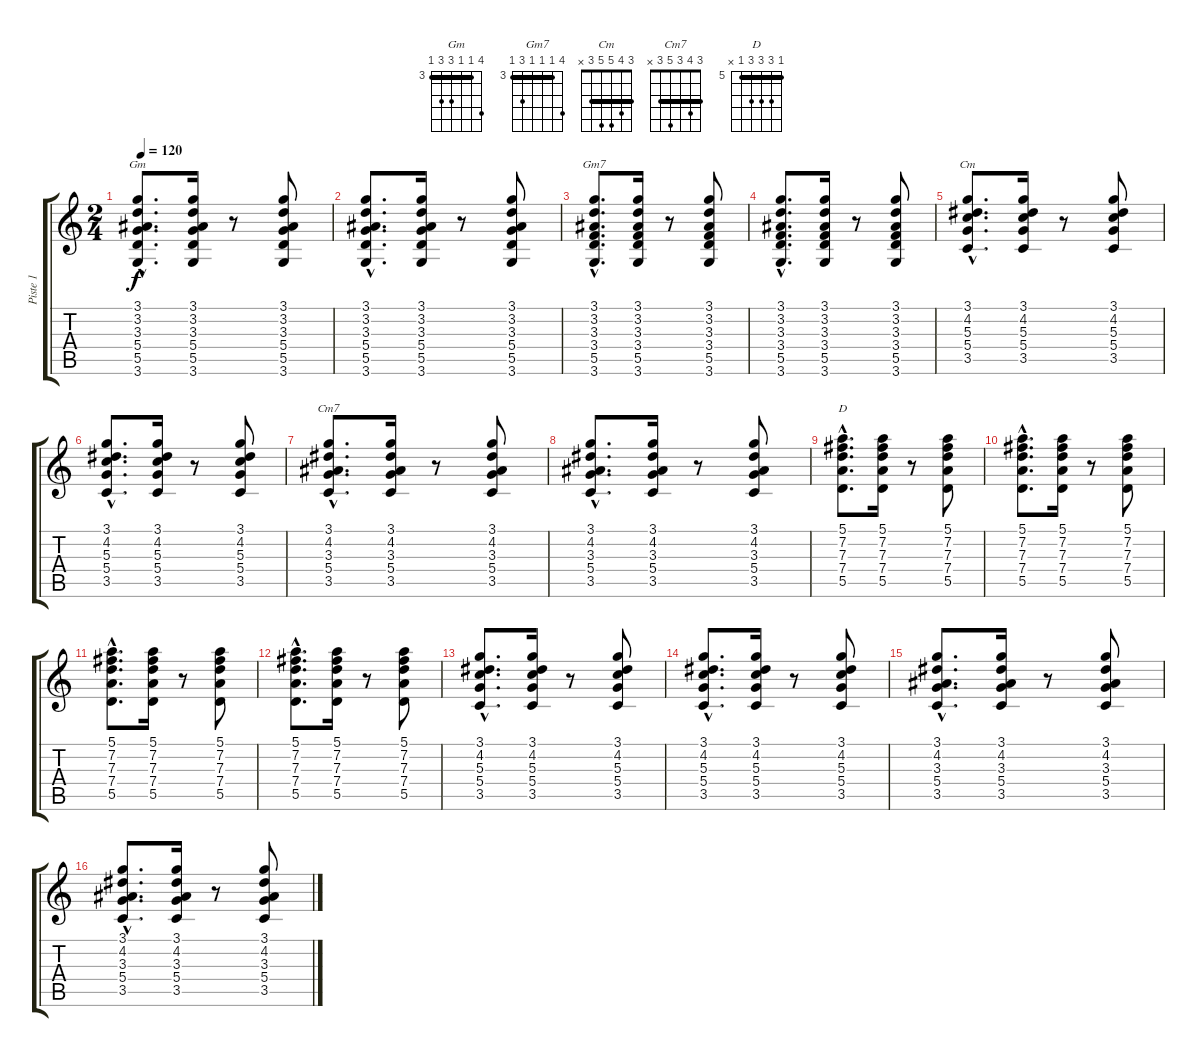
\track ("Piste 1" "Piste 1") {instrument acousticguitarsteel}
\staff {score tabs}
\tuning (E4 B3 G3 D3 A2 E2) {hide}
\chord ("Gm" 6 3 3 5 5 3) {firstfret 3 barre 3}
\chord ("Gm7" 6 3 3 3 5 3) {firstfret 3 barre 3}
\chord ("Cm" 3 4 5 5 3 x) {barre 3}
\chord ("Cm7" 3 4 3 5 3 x) {barre 3}
\chord ("D" 5 7 7 7 5 x) {firstfret 5 barre 5}
\ts (2 4)
\tempo 120
\clef g2
\ks c
(3.1{hac} 3.2{hac} 3.3{hac} 5.4{hac} 5.5{hac} 3.6{hac}).8{d ch "Gm" dy f instrument acousticguitarsteel} (3.1 3.2 3.3 5.4 5.5 3.6).16 r.8 (3.1 3.2 3.3 5.4 5.5 3.6).8 |
(3.1{hac} 3.2{hac} 3.3{hac} 5.4{hac} 5.5{hac} 3.6{hac}).8{d} (3.1 3.2 3.3 5.4 5.5 3.6).16 r.8 (3.1 3.2 3.3 5.4 5.5 3.6).8 |
(3.1{hac} 3.2{hac} 3.3{hac} 3.4{hac} 5.5{hac} 3.6{hac}).8{d ch "Gm7"} (3.1 3.2 3.3 3.4 5.5 3.6).16 r.8 (3.1 3.2 3.3 3.4 5.5 3.6).8 |
(3.1{hac} 3.2{hac} 3.3{hac} 3.4{hac} 5.5{hac} 3.6{hac}).8{d} (3.1 3.2 3.3 3.4 5.5 3.6).16 r.8 (3.1 3.2 3.3 3.4 5.5 3.6).8 |
(3.1{hac} 4.2{hac} 5.3{hac} 5.4{hac} 3.5{hac}).8{d ch "Cm"} (3.1 4.2 5.3 5.4 3.5).16 r.8 (3.1 4.2 5.3 5.4 3.5).8 |
(3.1{hac} 4.2{hac} 5.3{hac} 5.4{hac} 3.5{hac}).8{d} (3.1 4.2 5.3 5.4 3.5).16 r.8 (3.1 4.2 5.3 5.4 3.5).8 |
(3.1{hac} 4.2{hac} 3.3{hac} 5.4{hac} 3.5{hac}).8{d ch "Cm7"} (3.1 4.2 3.3 5.4 3.5).16 r.8 (3.1 4.2 3.3 5.4 3.5).8 |
(3.1{hac} 4.2{hac} 3.3{hac} 5.4{hac} 3.5{hac}).8{d} (3.1 4.2 3.3 5.4 3.5).16 r.8 (3.1 4.2 3.3 5.4 3.5).8 |
(5.1{hac} 7.2{hac} 7.3{hac} 7.4{hac} 5.5{hac}).8{d ch "D"} (5.1 7.2 7.3 7.4 5.5).16 r.8 (5.1 7.2 7.3 7.4 5.5).8 |
(5.1{hac} 7.2{hac} 7.3{hac} 7.4{hac} 5.5{hac}).8{d} (5.1 7.2 7.3 7.4 5.5).16 r.8 (5.1 7.2 7.3 7.4 5.5).8 |
(5.1{hac} 7.2{hac} 7.3{hac} 7.4{hac} 5.5{hac}).8{d} (5.1 7.2 7.3 7.4 5.5).16 r.8 (5.1 7.2 7.3 7.4 5.5).8 |
(5.1{hac} 7.2{hac} 7.3{hac} 7.4{hac} 5.5{hac}).8{d} (5.1 7.2 7.3 7.4 5.5).16 r.8 (5.1 7.2 7.3 7.4 5.5).8 |
(3.1{hac} 4.2{hac} 5.3{hac} 5.4{hac} 3.5{hac}).8{d} (3.1 4.2 5.3 5.4 3.5).16 r.8 (3.1 4.2 5.3 5.4 3.5).8 |
(3.1{hac} 4.2{hac} 5.3{hac} 5.4{hac} 3.5{hac}).8{d} (3.1 4.2 5.3 5.4 3.5).16 r.8 (3.1 4.2 5.3 5.4 3.5).8 |
(3.1{hac} 4.2{hac} 3.3{hac} 5.4{hac} 3.5{hac}).8{d} (3.1 4.2 3.3 5.4 3.5).16 r.8 (3.1 4.2 3.3 5.4 3.5).8 |
(3.1{hac} 4.2{hac} 3.3{hac} 5.4{hac} 3.5{hac}).8{d} (3.1 4.2 3.3 5.4 3.5).16 r.8 (3.1 4.2 3.3 5.4 3.5).8
